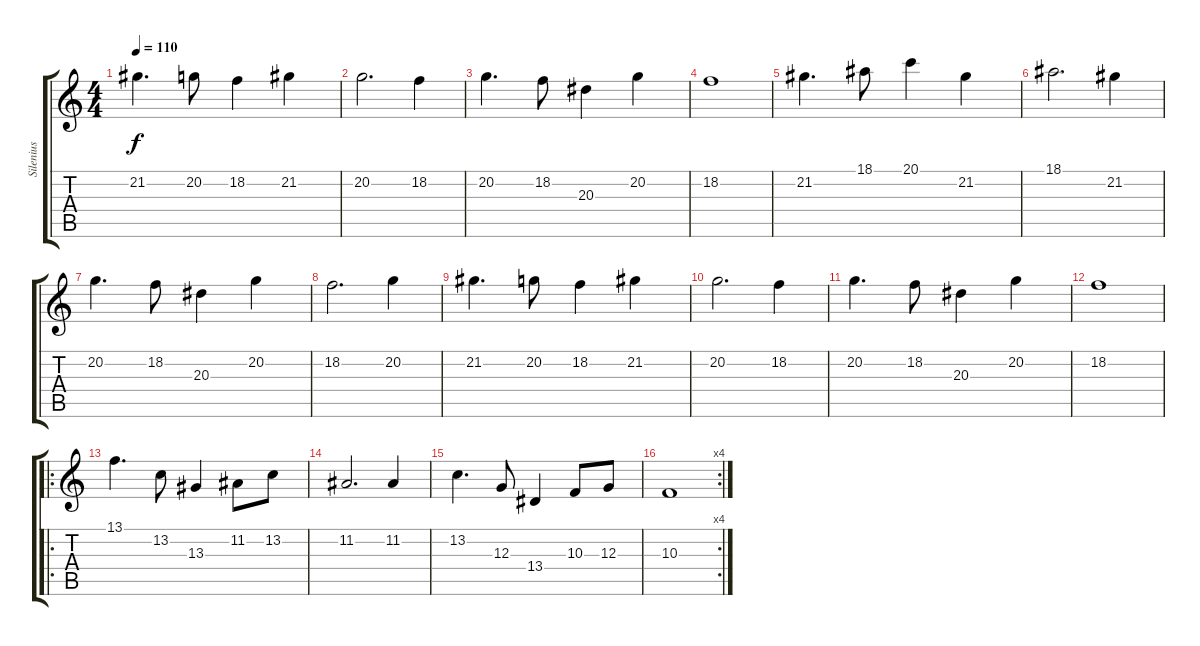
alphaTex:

\track ("Silenius" "Silenius") {instrument oboe}
\staff {score tabs}
\tuning (E4 B3 G3 D3 A2 E2) {hide}
\ts (4 4)
\tempo 110
\clef g2
\ks c
21.2.4{d dy f} 20.2.8 18.2.4 21.2.4 |
20.2.2{d} 18.2.4 |
20.2.4{d} 18.2.8 20.3.4 20.2.4 |
18.2.1 |
21.2.4{d} 18.1.8 20.1.4 21.2.4 |
18.1.2{d} 21.2.4 |
20.2.4{d} 18.2.8 20.3.4 20.2.4 |
18.2.2{d} 20.2.4 |
21.2.4{d} 20.2.8 18.2.4 21.2.4 |
20.2.2{d} 18.2.4 |
20.2.4{d} 18.2.8 20.3.4 20.2.4 |
18.2.1 |
\ro
13.1.4{d} 13.2.8 13.3.4 11.2.8 13.2.8 |
11.2.2{d} 11.2.4 |
13.2.4{d} 12.3.8 13.4.4 10.3.8 12.3.8 |
\rc 4
10.3.1
